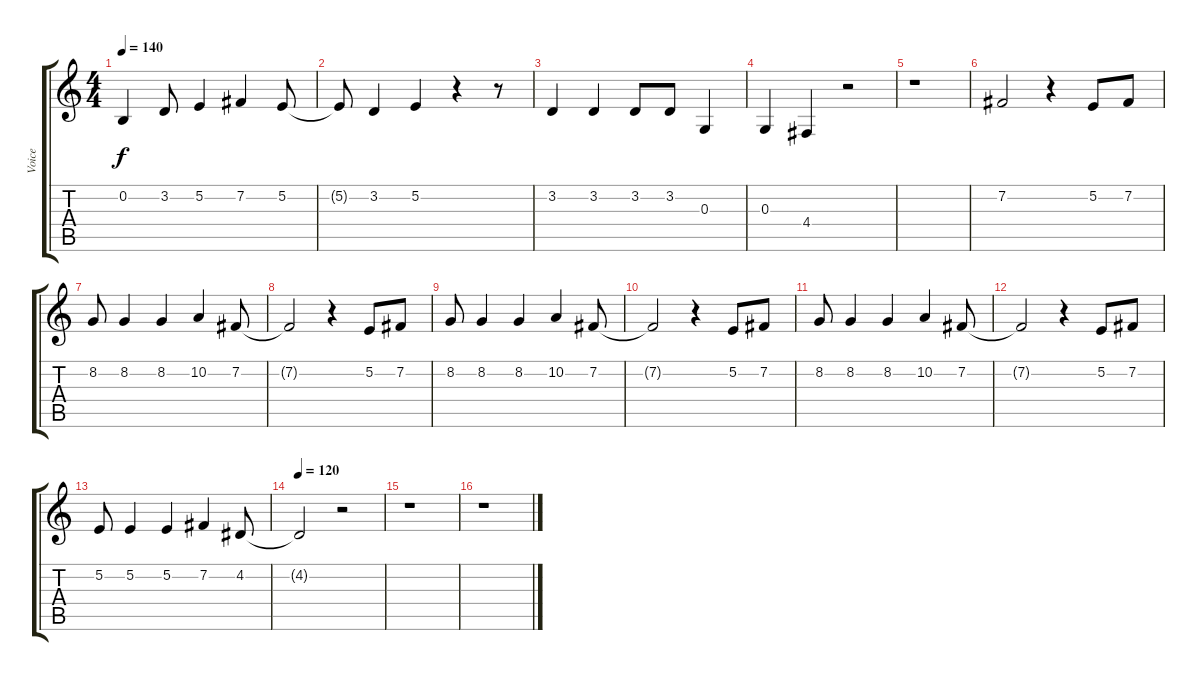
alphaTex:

\track ("Voice" "Voice") {instrument tenorsax}
\staff {score tabs}
\tuning (E4 B3 G3 D3 A2 E2) {hide}
\ts (4 4)
\tempo 140
\clef g2
\ks c
0.2.4{dy f} 3.2.8 5.2.4 7.2.4 5.2.8 |
5.2{t}.8 3.2.4 5.2.4 r.4 r.8 |
3.2.4 3.2.4 3.2.8 3.2.8 0.3.4 |
0.3.4 4.4.4 r.2 |
r.1 |
7.2.2 r.4 5.2.8 7.2.8 |
8.2.8 8.2.4 8.2.4 10.2.4 7.2.8 |
7.2{t}.2 r.4 5.2.8 7.2.8 |
8.2.8 8.2.4 8.2.4 10.2.4 7.2.8 |
7.2{t}.2 r.4 5.2.8 7.2.8 |
8.2.8 8.2.4 8.2.4 10.2.4 7.2.8 |
7.2{t}.2 r.4 5.2.8 7.2.8 |
5.2.8 5.2.4 5.2.4 7.2.4 4.2.8 |
\tempo 120
4.2{t}.2 r.2 |
r.1 |
r.1
